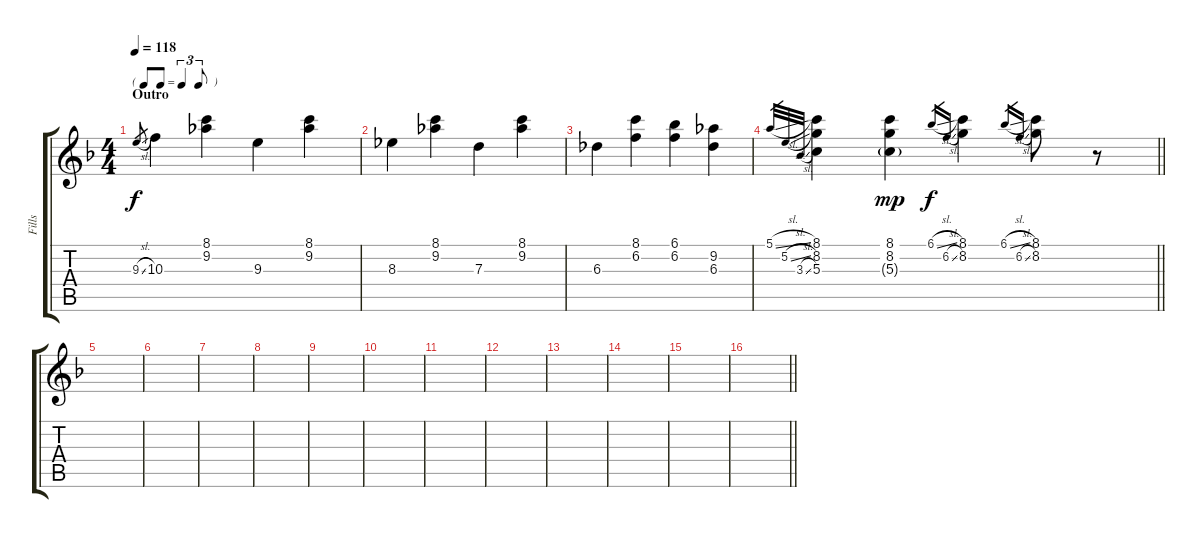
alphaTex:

\track ("Fills" "Fills") {instrument acousticguitarsteel}
\staff {score tabs}
\tuning (E4 B3 G3 D3 A2 E2) {hide}
\ts (4 4)
\tf triplet8th
\section ("" "Outro")
\tempo 118
\clef g2
\ks f
9.3{sl}.8{gr dy f} 10.3.4 (8.1 9.2).4 9.3.4 (8.1 9.2).4 |
8.3.4 (8.1 9.2).4 7.3.4 (8.1 9.2).4 |
6.3.4 (8.1 6.2).4 (6.1 6.2).4 (9.2 6.3).4 |
\barLineRight lightlight
5.1{sl}.32{gr} 5.2{sl}.32{gr} 3.3{sl}.32{gr} (8.1 8.2 5.3).4 (8.1 8.2 5.3{g}).4{dy mp} 6.1{sl}.16{gr dy f} 6.2{sl}.16{gr} (8.1 8.2).4 6.1{sl}.16{gr} 6.2{sl}.16{gr} (8.1 8.2).8 r.8 |
|
|
|
|
|
|
|
|
|
|
|
\barLineRight lightlight
